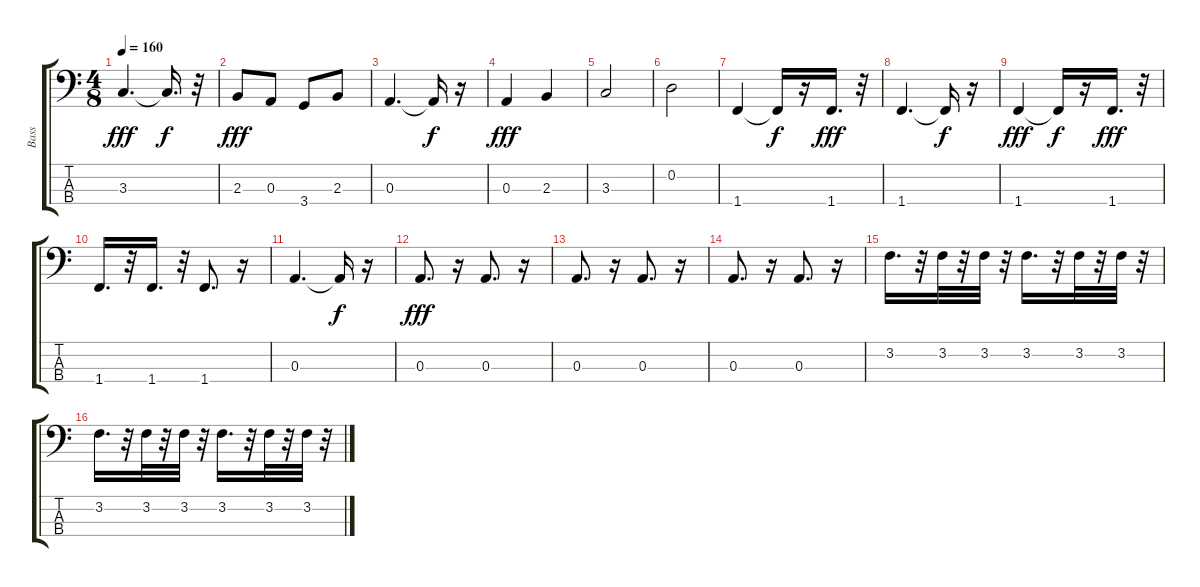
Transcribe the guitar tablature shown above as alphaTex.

\track ("Bass" "Bass") {instrument electricbasspick}
\staff {score tabs}
\tuning (G2 D2 A1 E1) {hide}
\ts (4 8)
\tempo 160
\clef f4
\ks c
3.3.4{d dy fff} 3.3{t}.16{d dy f} r.32 |
2.3.8{dy fff} 0.3.8 3.4.8 2.3.8 |
0.3.4{d} 0.3{t}.16{dy f} r.16 |
0.3.4{dy fff} 2.3.4 |
3.3.2 |
0.2.2 |
1.4.4 1.4{t}.16{dy f} r.16 1.4.16{d dy fff} r.32 |
1.4.4{d} 1.4{t}.16{dy f} r.16 |
1.4.4{dy fff} 1.4{t}.16{dy f} r.16 1.4.16{d dy fff} r.32 |
1.4.16{d} r.32 1.4.16{d} r.32 1.4.8{d} r.16 |
0.3.4{d} 0.3{t}.16{dy f} r.16 |
0.3.8{d dy fff} r.16 0.3.8{d} r.16 |
0.3.8{d} r.16 0.3.8{d} r.16 |
0.3.8{d} r.16 0.3.8{d} r.16 |
3.2.16{d} r.32 3.2.32 r.32 3.2.32 r.32 3.2.16{d} r.32 3.2.32 r.32 3.2.32 r.32 |
3.2.16{d} r.32 3.2.32 r.32 3.2.32 r.32 3.2.16{d} r.32 3.2.32 r.32 3.2.32 r.32
